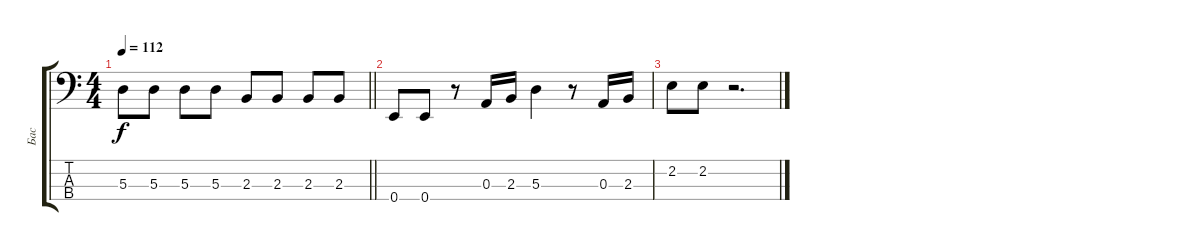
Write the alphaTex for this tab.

\track ("Бас" "Бас") {instrument electricbassfinger}
\staff {score tabs}
\tuning (G2 D2 A1 E1) {hide}
\ts (4 4)
\tempo 112
\clef f4
\barLineRight lightlight
\ks c
5.3.8{dy f} 5.3.8 5.3.8 5.3.8 2.3.8 2.3.8 2.3.8 2.3.8 |
\section ("" "")
0.4.8 0.4.8 r.8 0.3.16 2.3.16 5.3.4 r.8 0.3.16 2.3.16 |
2.2.8 2.2.8 r.2{d}
